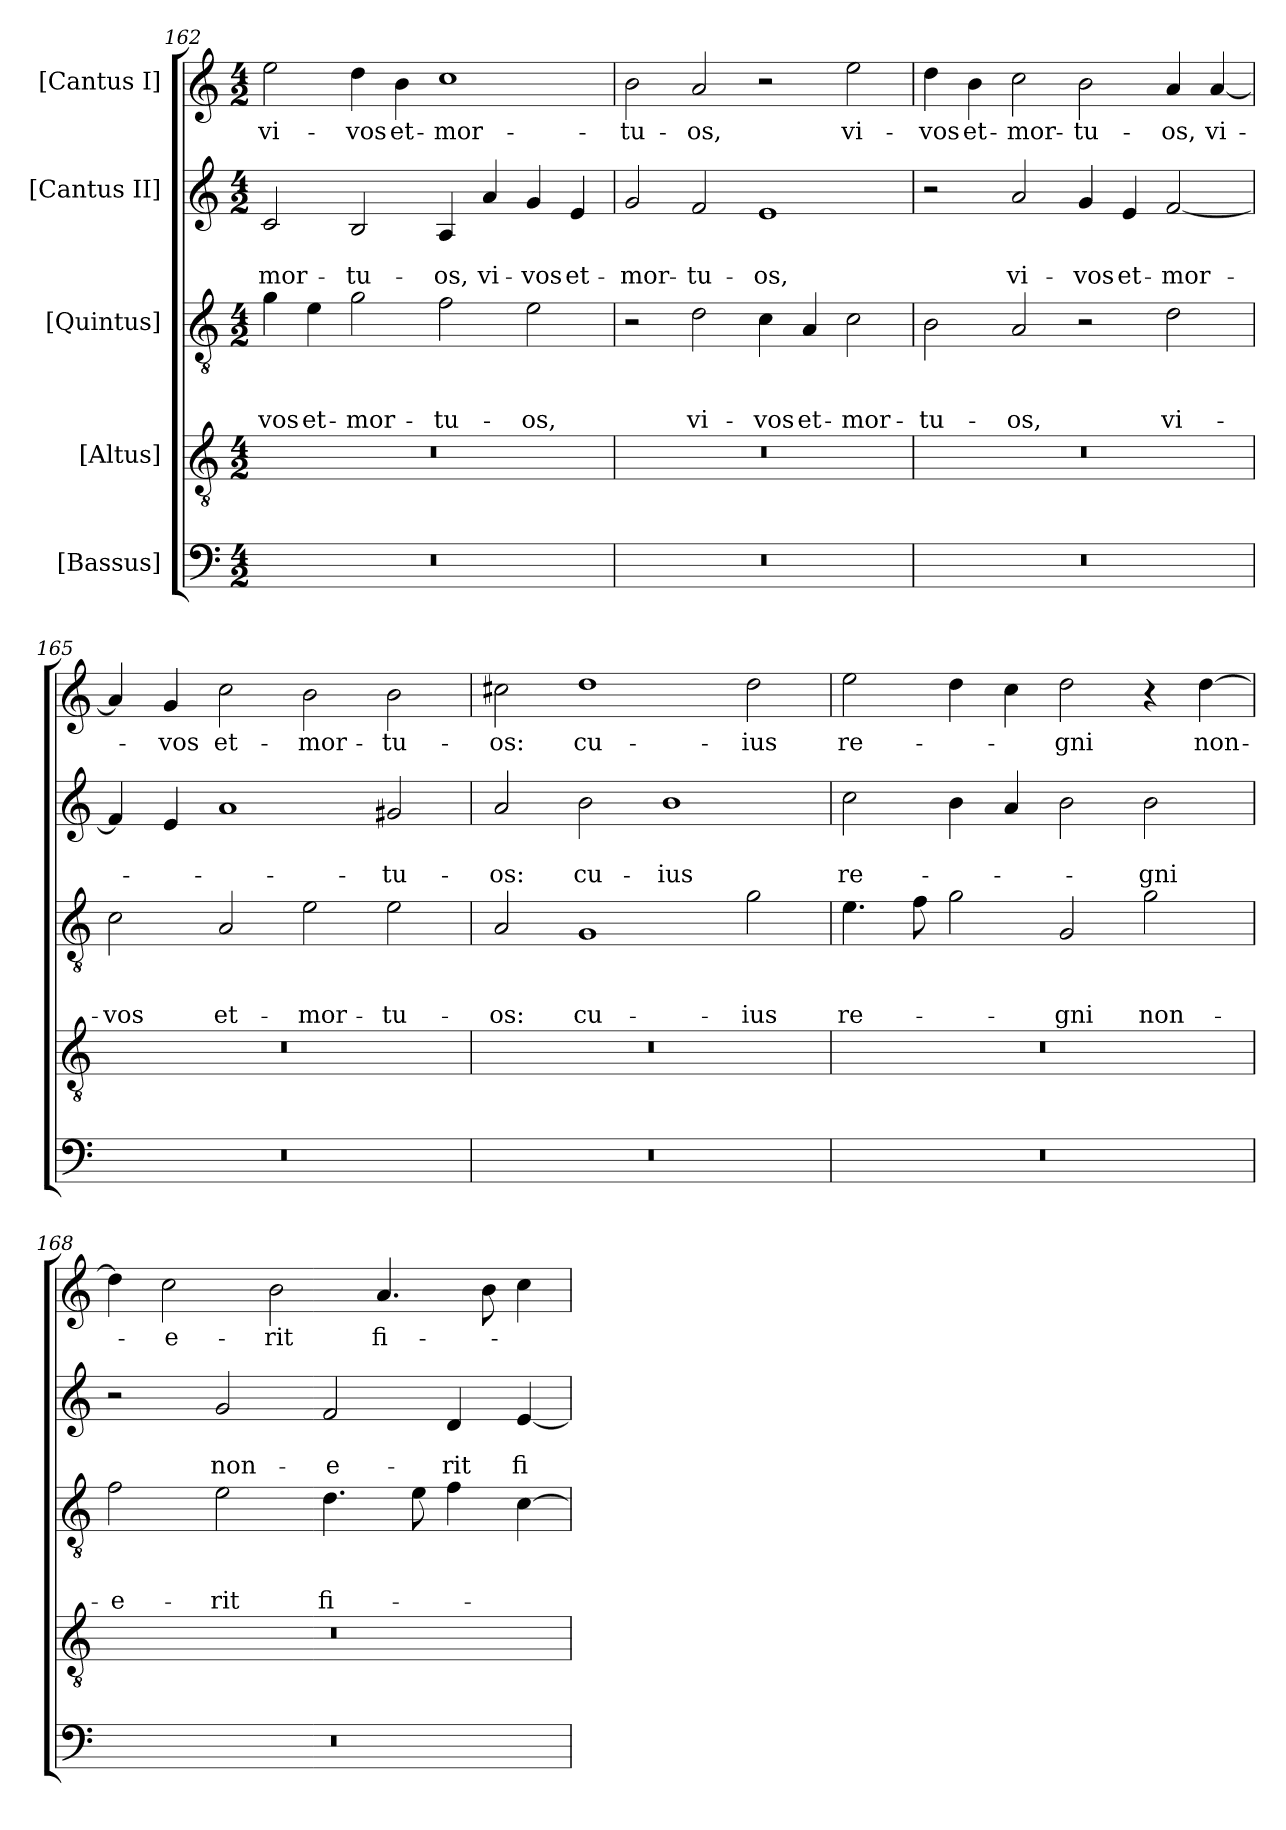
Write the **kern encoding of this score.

**kern	**kern	**kern	**text	**text	**text	**kern	**text	**text	**kern	**text
*part5	*part4	*part3	*part3	*part3	*part3	*part2	*part2	*part2	*part1	*part1
*staff5	*staff4	*staff3	*staff3	*staff3	*staff3	*staff2	*staff2	*staff2	*staff1	*staff1
*I"[Bassus]	*I"[Altus]	*I"[Quintus]	*	*	*	*I"[Cantus II]	*	*	*I"[Cantus I]	*
*clefF4	*clefGv2	*clefGv2	*	*	*	*clefG2	*	*	*clefG2	*
*k[]	*k[]	*k[]	*	*	*	*k[]	*	*	*k[]	*
*M4/2	*M4/2	*M4/2	*	*	*	*M4/2	*	*	*M4/2	*
=162	=162	=162	=162	=162	=162	=162	=162	=162	=162	=162
0r	0r	4g\	.	.	-vos	2c/	.	mor-	2ee\	vi-
.	.	4e\	.	.	et-	.	.	.	.	.
.	.	2g\	.	.	mor-	2B/	.	-tu-	4dd\	-vos
.	.	.	.	.	.	.	.	.	4b\	et-
.	.	2f\	.	.	-tu-	4A/	.	-os,	1cc\	mor-
.	.	.	.	.	.	4a/	.	vi-	.	.
.	.	2e\	.	.	-os,	4g/	.	-vos	.	.
.	.	.	.	.	.	4e/	.	et-	.	.
=163	=163	=163	=163	=163	=163	=163	=163	=163	=163	=163
0r	0r	2r	.	.	.	2g/	.	mor-	2b\	-tu-
.	.	2d\	.	.	vi-	2f/	.	-tu-	2a/	-os,
.	.	4c\	.	.	-vos	1e/	.	-os,	2r	.
.	.	4A/	.	.	et-	.	.	.	.	.
.	.	2c\	.	.	mor-	.	.	.	2ee\	vi-
=164	=164	=164	=164	=164	=164	=164	=164	=164	=164	=164
0r	0r	2B\	.	.	-tu-	2r	.	.	4dd\	-vos
.	.	.	.	.	.	.	.	.	4b\	et-
.	.	2A/	.	.	-os,	2a/	.	vi-	2cc\	mor-
.	.	2r	.	.	.	4g/	.	-vos	2b\	-tu-
.	.	.	.	.	.	4e/	.	et-	.	.
.	.	2d\	.	.	vi-	[2f/	.	mor-	4a/	-os,
.	.	.	.	.	.	.	.	.	[4a/	vi-
=165	=165	=165	=165	=165	=165	=165	=165	=165	=165	=165
0r	0r	2c\	.	.	-vos	4f/]	.	.	4a/]	.
.	.	.	.	.	.	4e/	.	.	4g/	-vos
.	.	2A/	.	.	et-	1a/	.	.	2cc\	et-
.	.	2e\	.	.	mor-	.	.	.	2b\	mor-
.	.	2e\	.	.	-tu-	2g#X/	.	-tu-	2b\	-tu-
=166	=166	=166	=166	=166	=166	=166	=166	=166	=166	=166
0r	0r	2A/	.	.	-os:	2a/	.	-os:	2cc#X\	-os:
.	.	1G/	.	.	cu-	2b\	.	cu-	1dd\	cu-
.	.	.	.	.	.	1b\	.	-ius	.	.
.	.	2g\	.	.	-ius	.	.	.	2dd\	-ius
=167	=167	=167	=167	=167	=167	=167	=167	=167	=167	=167
0r	0r	4.e\	.	.	re-	2cc\	.	re-	2ee\	re-
.	.	8f\	.	.	.	.	.	.	.	.
.	.	2g\	.	.	.	4b\	.	.	4dd\	.
.	.	.	.	.	.	4a/	.	.	4cc\	.
.	.	2G/	.	.	-gni	2b\	.	.	2dd\	-gni
.	.	2g\	.	.	non-	2b\	.	-gni	4r	.
.	.	.	.	.	.	.	.	.	[4dd\	non-
=168	=168	=168	=168	=168	=168	=168	=168	=168	=168	=168
0r	0r	2f\	.	.	e-	2r	.	.	4dd\]	.
.	.	.	.	.	.	.	.	.	2cc\	e-
.	.	2e\	.	.	-rit	2g/	.	non-	.	.
.	.	.	.	.	.	.	.	.	2b\	-rit
.	.	4.d\	.	.	fi-	2f/	.	e-	.	.
.	.	.	.	.	.	.	.	.	4.a/	fi-
.	.	8e\	.	.	.	.	.	.	.	.
.	.	4f\	.	.	.	4d/	.	-rit	.	.
.	.	.	.	.	.	.	.	.	8b\	.
.	.	[4c\	.	.	.	[4e/	.	fi-	4cc\	.
=	=	=	=	=	=	=	=	=	=	=
*-	*-	*-	*-	*-	*-	*-	*-	*-	*-	*-
